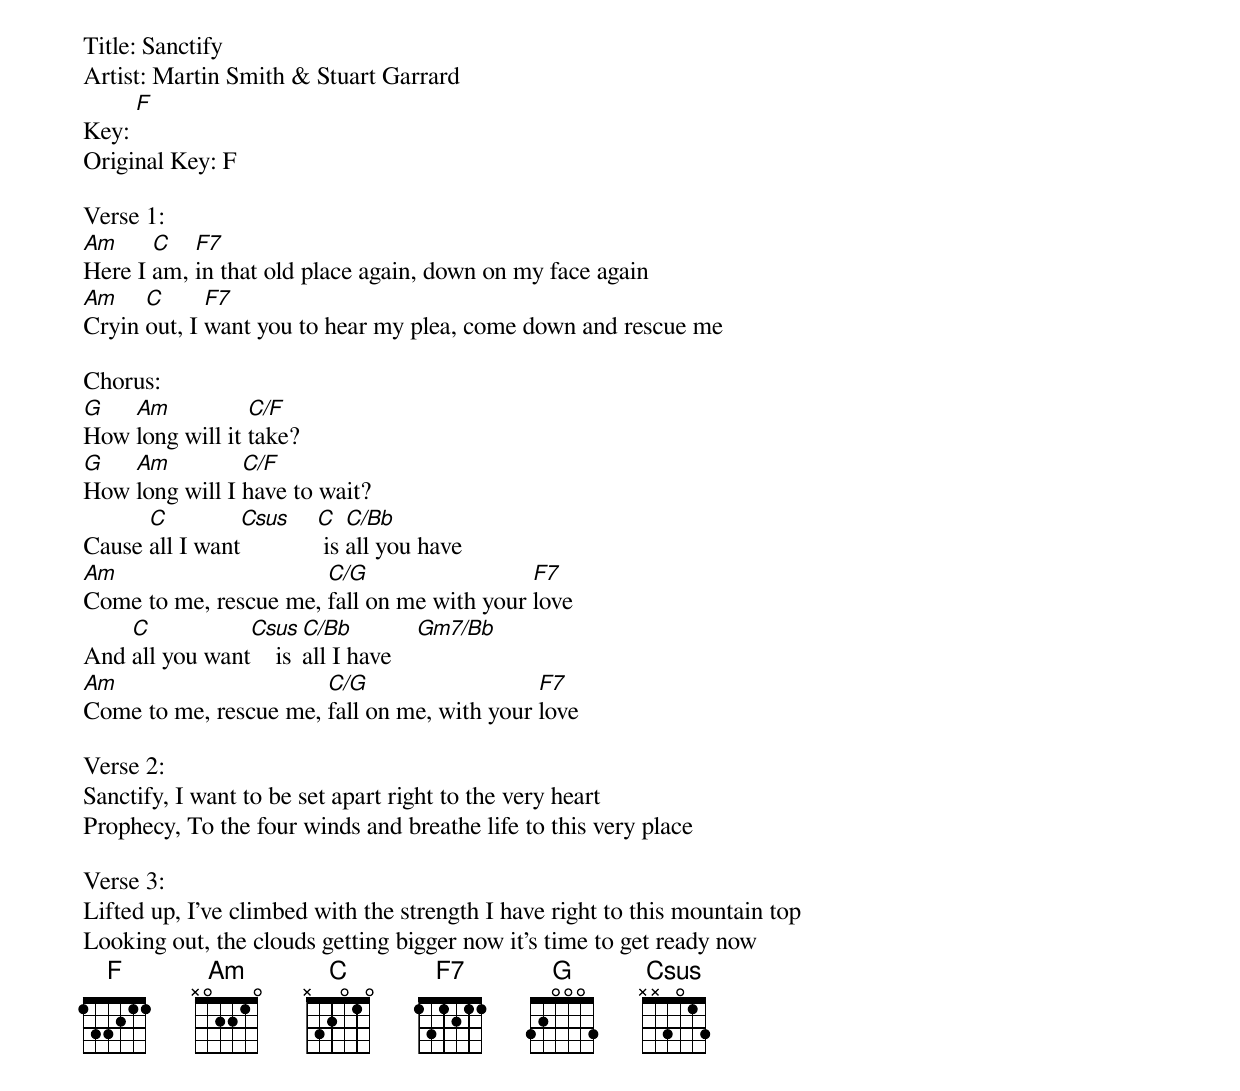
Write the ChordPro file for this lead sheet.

Title: Sanctify
Artist: Martin Smith & Stuart Garrard
Key: [F]
Original Key: F

Verse 1:
[Am]Here I [C]am, [F7]in that old place again, down on my face again
[Am]Cryin [C]out, I [F7]want you to hear my plea, come down and rescue me

Chorus:
[G]How [Am]long will it [C/F]take?
[G]How [Am]long will I [C/F]have to wait?
Cause [C]all I want[Csus]    [C] is [C/Bb]all you have
[Am]Come to me, rescue me, [C/G]fall on me with your [F7]love
And [C]all you want[Csus]    is [C/Bb]all I have    [Gm7/Bb]
[Am]Come to me, rescue me, [C/G]fall on me, with your [F7]love

Verse 2:
Sanctify, I want to be set apart right to the very heart
Prophecy, To the four winds and breathe life to this very place

Verse 3:
Lifted up, I've climbed with the strength I have right to this mountain top
Looking out, the clouds getting bigger now it's time to get ready now
